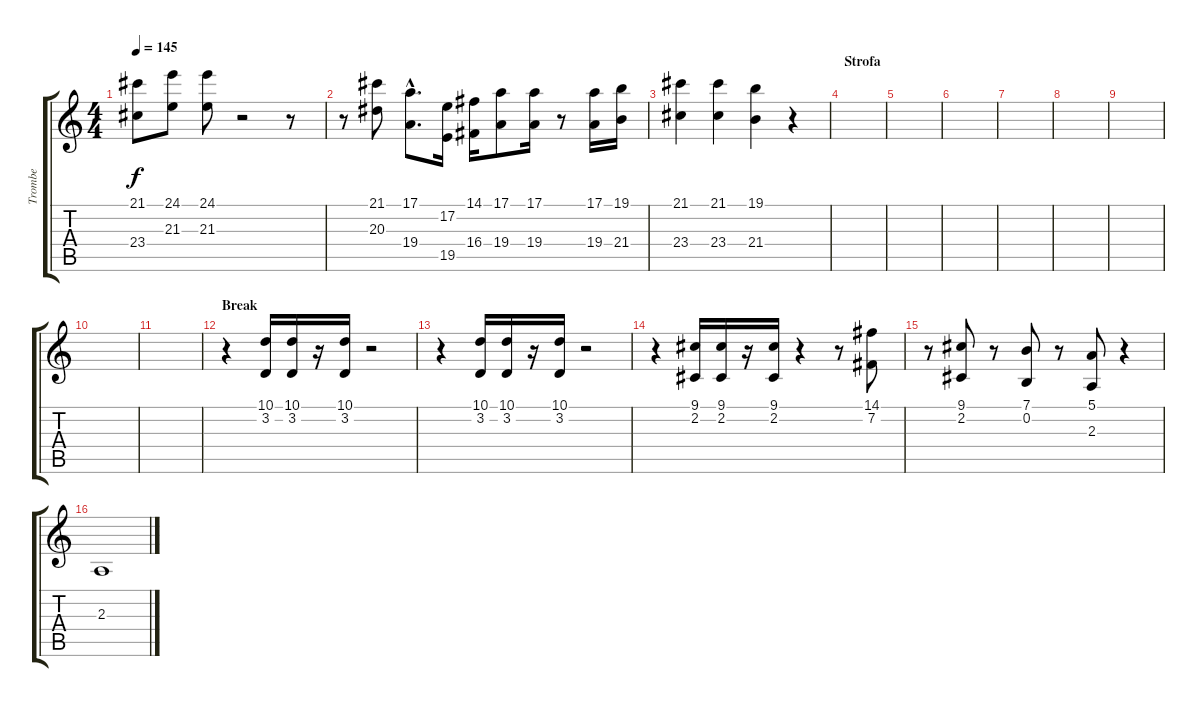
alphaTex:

\track ("Trombe" "Trombe") {instrument brasssection}
\staff {score tabs}
\tuning (E4 B3 G3 D3 A2 E2) {hide}
\ts (4 4)
\tempo 145
\clef g2
\ks c
(21.1 23.4).8{dy f} (24.1 21.3).8 (24.1 21.3).8 r.2 r.8 |
r.8 (21.1 20.3).8 (17.1{hac} 19.4{hac}).8{d} (17.2 19.5).16 (14.1 16.4).16 (17.1 19.4).8 (17.1 19.4).16 r.8 (17.1 19.4).16 (19.1 21.4).16 |
(21.1 23.4).4 (21.1 23.4).4 (19.1 21.4).4 r.4 |
\section ("" "Strofa")
|
|
|
|
|
|
|
|
\section ("" "Break")
r.4 (10.1 3.2).16 (10.1 3.2).16 r.16 (10.1 3.2).16 r.2 |
r.4 (10.1 3.2).16 (10.1 3.2).16 r.16 (10.1 3.2).16 r.2 |
r.4 (9.1 2.2).16 (9.1 2.2).16 r.16 (9.1 2.2).16 r.4 r.8 (14.1 7.2).8 |
r.8 (9.1 2.2).8 r.8 (7.1 0.2).8 r.8 (5.1 2.3).8 r.4 |
2.3.1
